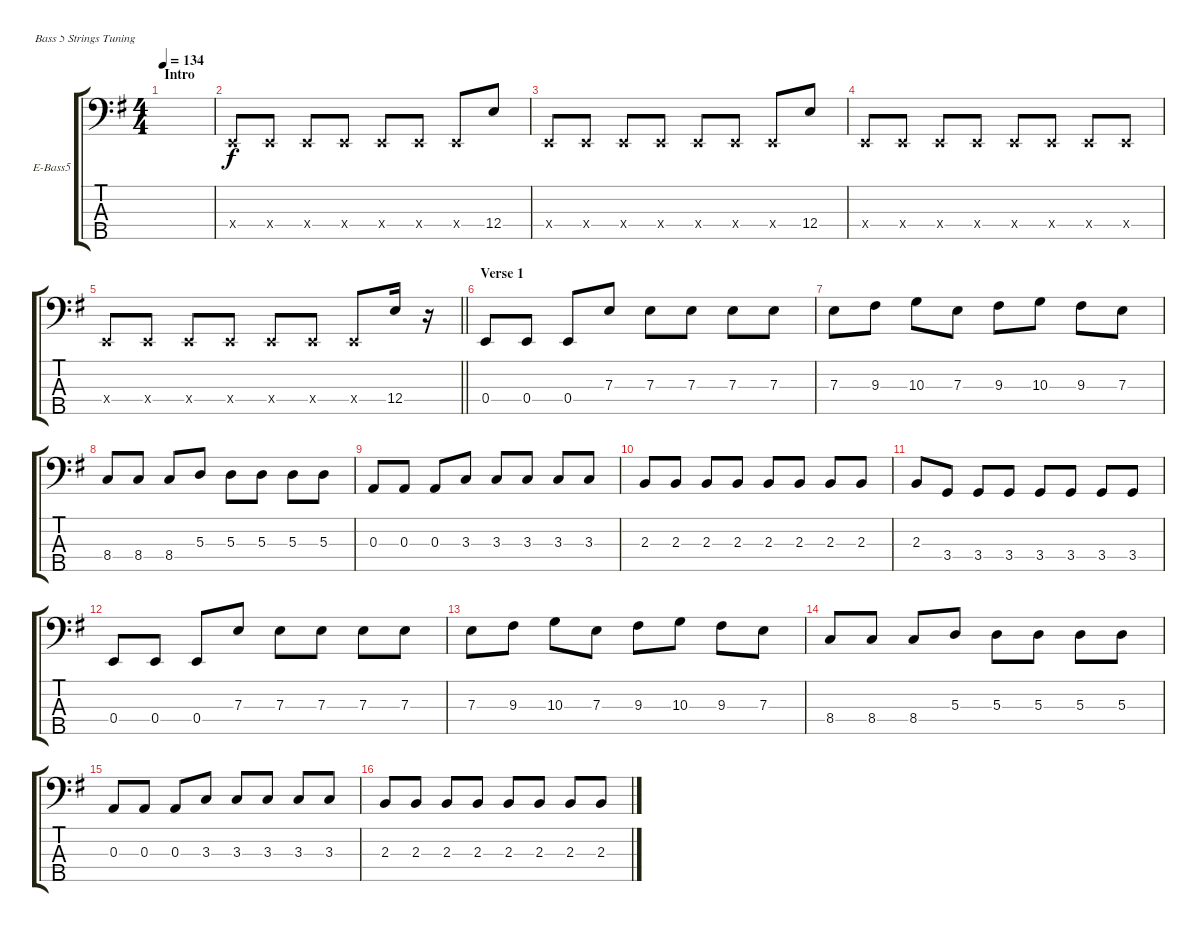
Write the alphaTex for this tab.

\bracketExtendMode groupsimilarinstruments
\firstSystemTrackNameOrientation horizontal
\otherSystemsTrackNameOrientation horizontal
\track ("baz (Andrey Stefnuk)" "E-Bass5") {instrument electricbasspick}
\staff {score tabs}
\tuning (G2 D2 A1 E1 B0)
\ts (4 4)
\beaming (8 2 2 2 2)
\section ("" "Intro")
\tempo 134
\clef f4
\ks eminor
|
0.4{x}.8 0.4{x}.8 0.4{x}.8 0.4{x}.8 0.4{x}.8 0.4{x}.8 0.4{x}.8 12.4.8 |
0.4{x}.8 0.4{x}.8 0.4{x}.8 0.4{x}.8 0.4{x}.8 0.4{x}.8 0.4{x}.8 12.4.8 |
0.4{x}.8 0.4{x}.8 0.4{x}.8 0.4{x}.8 0.4{x}.8 0.4{x}.8 0.4{x}.8 0.4{x}.8 |
\barLineRight lightlight
0.4{x}.8 0.4{x}.8 0.4{x}.8 0.4{x}.8 0.4{x}.8 0.4{x}.8 0.4{x}.8 12.4.16 r.16 |
\section ("" "Verse 1")
0.4.8 0.4.8 0.4.8 7.3.8 7.3.8 7.3.8 7.3.8 7.3.8 |
7.3.8 9.3.8 10.3.8 7.3.8 9.3.8 10.3.8 9.3.8 7.3.8 |
8.4.8 8.4.8 8.4.8 5.3.8 5.3.8 5.3.8 5.3.8 5.3.8 |
0.3.8 0.3.8 0.3.8 3.3.8 3.3.8 3.3.8 3.3.8 3.3.8 |
2.3.8 2.3.8 2.3.8 2.3.8 2.3.8 2.3.8 2.3.8 2.3.8 |
2.3.8 3.4.8 3.4.8 3.4.8 3.4.8 3.4.8 3.4.8 3.4.8 |
0.4.8 0.4.8 0.4.8 7.3.8 7.3.8 7.3.8 7.3.8 7.3.8 |
7.3.8 9.3.8 10.3.8 7.3.8 9.3.8 10.3.8 9.3.8 7.3.8 |
8.4.8 8.4.8 8.4.8 5.3.8 5.3.8 5.3.8 5.3.8 5.3.8 |
0.3.8 0.3.8 0.3.8 3.3.8 3.3.8 3.3.8 3.3.8 3.3.8 |
2.3.8 2.3.8 2.3.8 2.3.8 2.3.8 2.3.8 2.3.8 2.3.8
